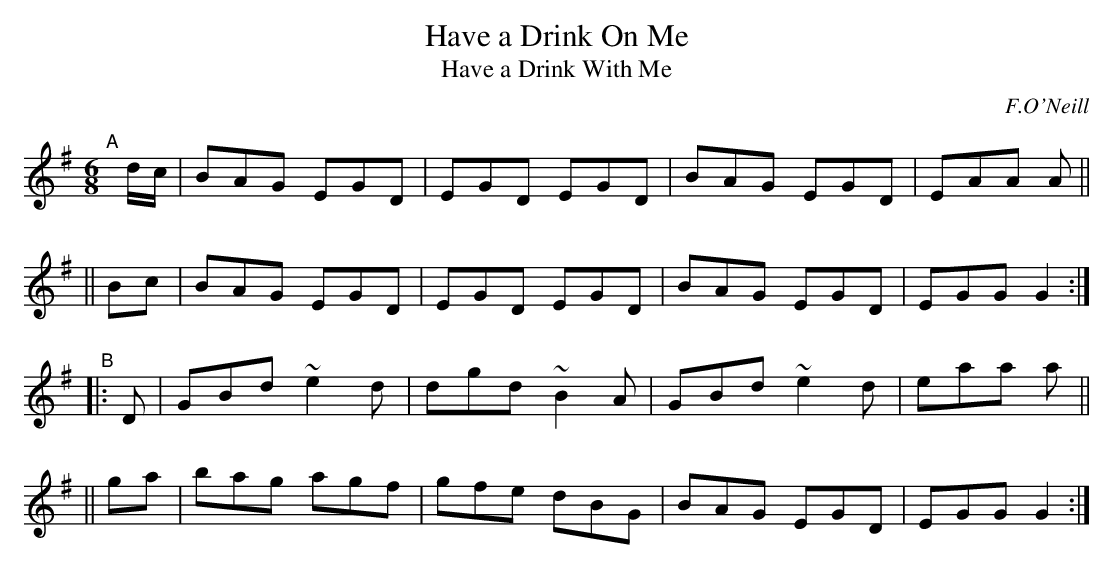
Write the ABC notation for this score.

X:1
T: Have a Drink On Me
T: Have a Drink With Me
M: 6/8
L: 1/8
O: F.O'Neill
K: G
"^A"[|]\
 d/c/ | BAG EGD | EGD EGD | BAG EGD | EAA A ||
|| Bc | BAG EGD | EGD EGD | BAG EGD | EGG G2 :|
"^B"\
|:  D | GBd ~e2d | dgd ~B2A | GBd ~e2d | eaa a ||
|| ga | bag  agf | gfe  dBG | BAG  EGD | EGG G2 :|
